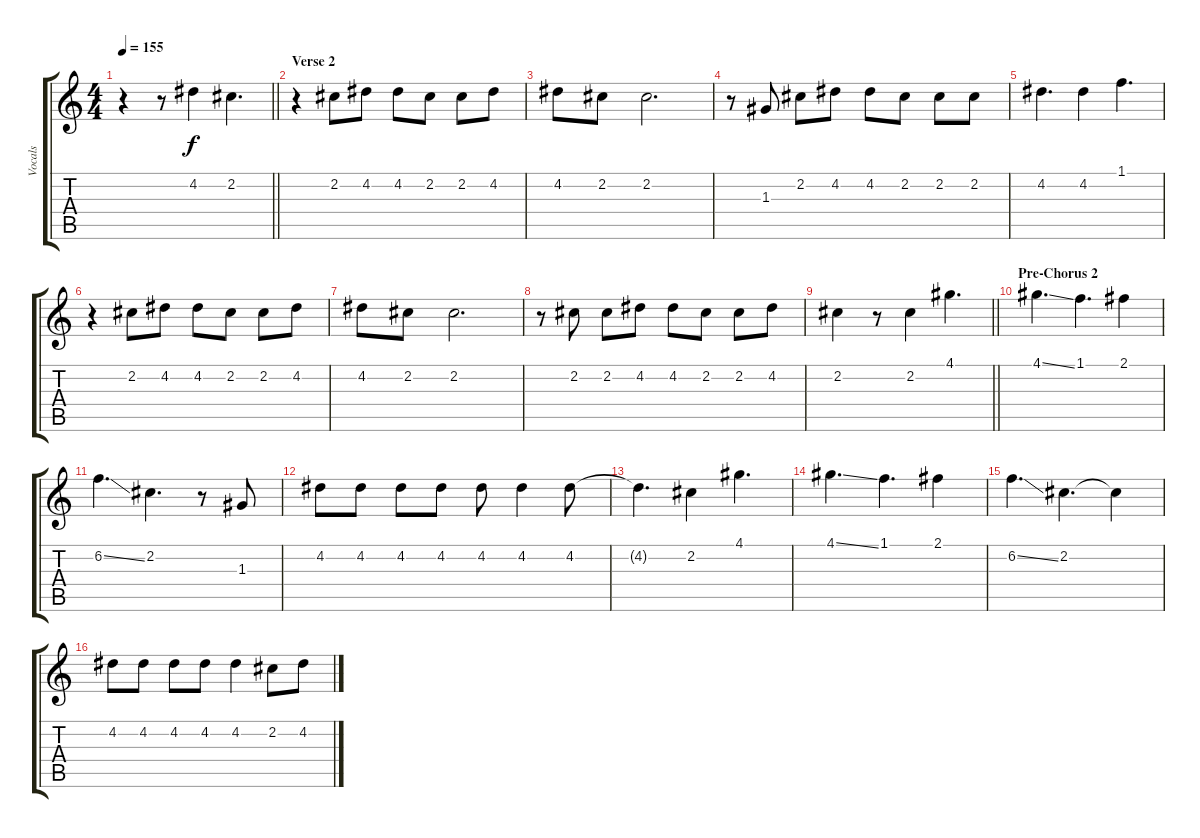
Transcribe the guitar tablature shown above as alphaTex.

\track ("Vocals" "Vocals") {instrument electricguitarjazz}
\staff {score tabs}
\tuning (E4 B3 G3 D3 A2 E2) {hide}
\ts (4 4)
\tempo 155
\clef g2
\barLineRight lightlight
\ks c
r.4{dy f} r.8 4.2.4 2.2.4{d} |
\section ("" "Verse 2")
r.4 2.2.8 4.2.8 4.2.8 2.2.8 2.2.8 4.2.8 |
4.2.8 2.2.8 2.2.2{d} |
r.8 1.3.8 2.2.8 4.2.8 4.2.8 2.2.8 2.2.8 2.2.8 |
4.2.4{d} 4.2.4 1.1.4{d} |
r.4 2.2.8 4.2.8 4.2.8 2.2.8 2.2.8 4.2.8 |
4.2.8 2.2.8 2.2.2{d} |
r.8 2.2.8 2.2.8 4.2.8 4.2.8 2.2.8 2.2.8 4.2.8 |
\barLineRight lightlight
2.2.4 r.8 2.2.4 4.1.4{d} |
\section ("" "Pre-Chorus 2")
4.1{ss}.4{d} 1.1.4{d} 2.1.4 |
6.2{ss}.4{d} 2.2.4{d} r.8 1.3.8 |
4.2.8 4.2.8 4.2.8 4.2.8 4.2.8 4.2.4 4.2.8 |
4.2{t}.4{d} 2.2.4 4.1.4{d} |
4.1{ss}.4{d} 1.1.4{d} 2.1.4 |
6.2{ss}.4{d} 2.2.4{d} 2.2{t}.4 |
4.2.8 4.2.8 4.2.8 4.2.8 4.2.4 2.2.8 4.2.8
